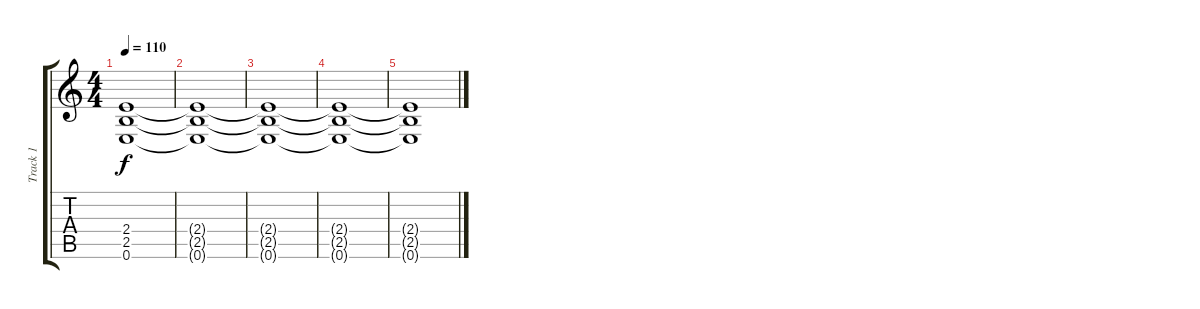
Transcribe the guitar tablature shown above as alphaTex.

\track ("Track 1" "Track 1") {instrument acousticguitarsteel}
\staff {score tabs}
\tuning (E4 B3 G3 D3 A2 E2) {hide}
\ts (4 4)
\tempo 110
\clef g2
\ks c
(2.4 2.5 0.6).1{dy f} |
(2.4{t} 2.5{t} 0.6{t}).1 |
(2.4{t} 2.5{t} 0.6{t}).1 |
(2.4{t} 2.5{t} 0.6{t}).1 |
(2.4{t} 2.5{t} 0.6{t}).1
